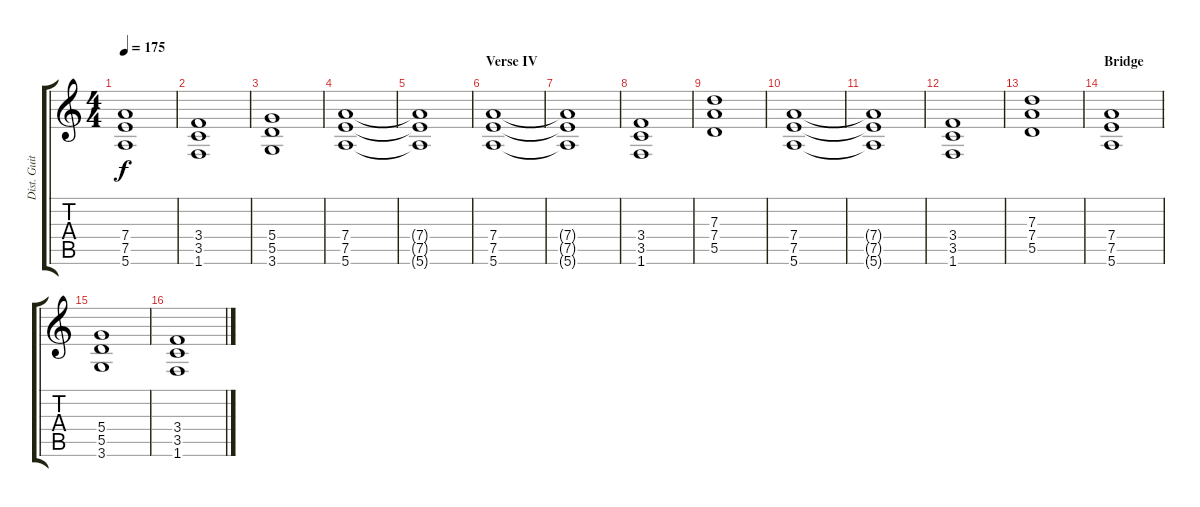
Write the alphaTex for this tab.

\track ("Dist. Guitar II" "Dist. Guit") {instrument distortionguitar}
\staff {score tabs}
\tuning (E4 B3 G3 D3 A2 E2) {hide}
\ts (4 4)
\tempo 175
\clef g2
\ks c
(7.4 7.5 5.6).1{dy f} |
(3.4 3.5 1.6).1 |
(5.4 5.5 3.6).1 |
(7.4 7.5 5.6).1 |
(7.4{t} 7.5{t} 5.6{t}).1 |
\section ("" "Verse IV")
(7.4 7.5 5.6).1 |
(7.4{t} 7.5{t} 5.6{t}).1 |
(3.4 3.5 1.6).1 |
(7.3 7.4 5.5).1 |
(7.4 7.5 5.6).1 |
(7.4{t} 7.5{t} 5.6{t}).1 |
(3.4 3.5 1.6).1 |
(7.3 7.4 5.5).1 |
\section ("" "Bridge")
(7.4 7.5 5.6).1 |
(5.4 5.5 3.6).1 |
(3.4 3.5 1.6).1
